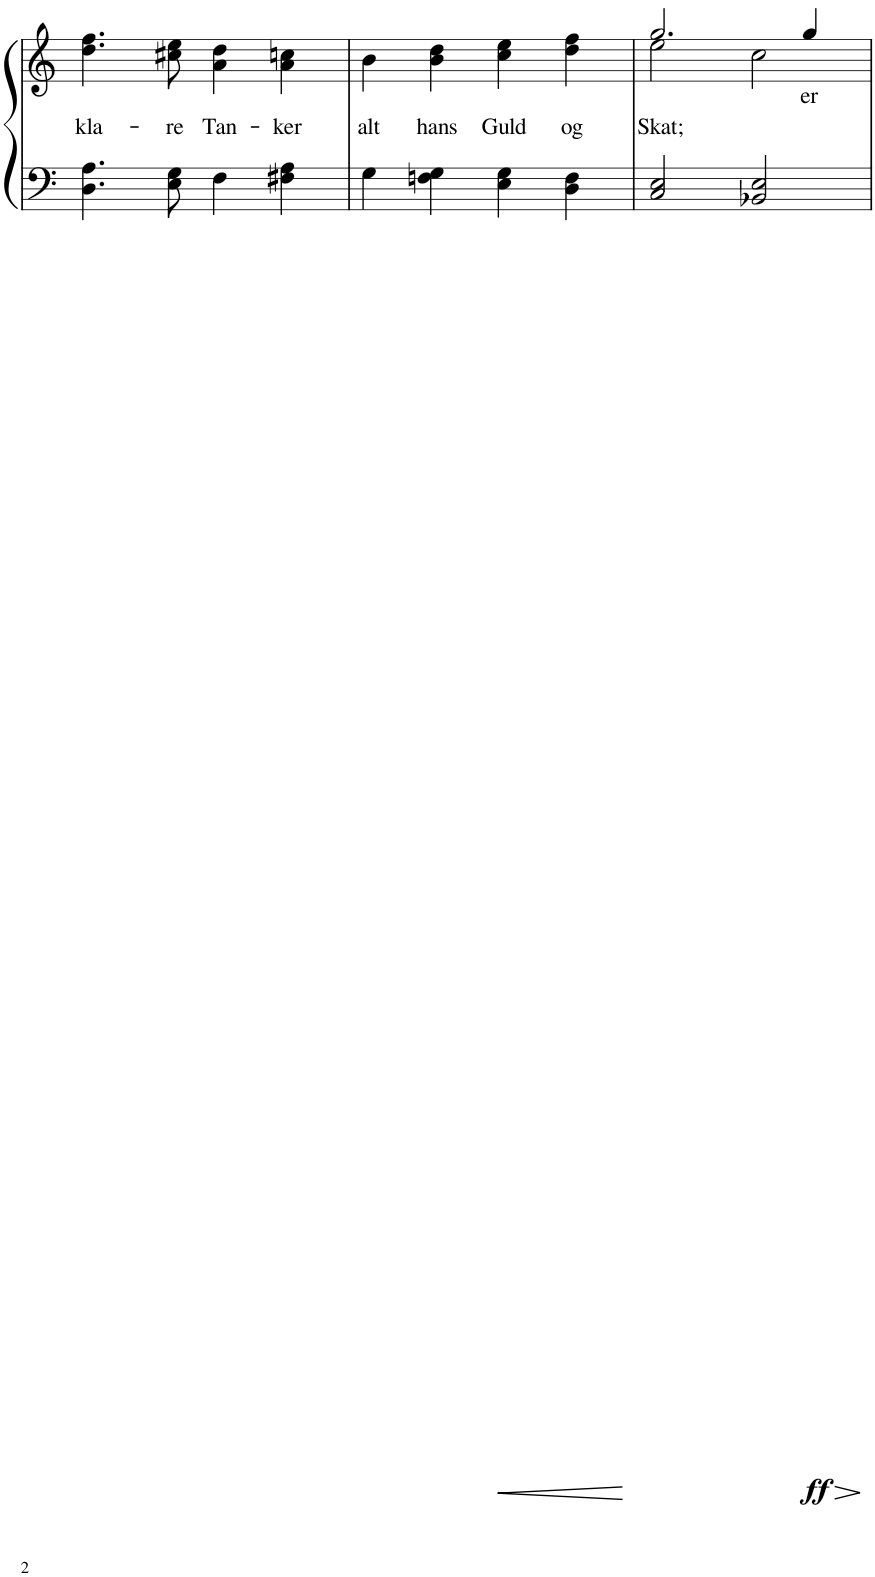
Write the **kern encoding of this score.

**kern	**kern	**text	**dynam
*part1	*part1	*part1	*part1
*staff2	*staff1	*staff1	*staff1/2
*I"Piano	*	*	*
*I'Pno	*	*	*
!!LO:PB:g=z
*clefF4	*clefG2	*	*
*k[]	*k[]	*	*
*M4/4	*M4/4	*	*
*met(c)	*met(c)	*	*
=16	=16	=16	=16
!	!	!LO:LY:b	!
4.D\ 4.A\	4.dd\ 4.ff\	kla-	.
!	!	!LO:LY:b	!
8E\ 8G\	8cc#X\ 8ee\	-re	.
!	!	!LO:LY:b	!
4F\	4a\ 4dd\	Tan-	.
!	!	!LO:LY:b	!
4F#X\ 4A\	4a\ 4ccn\	-ker	.
=17	=17	=17	=17
!	!	!LO:LY:b	!
4G\	4b\	alt	.
!	!	!LO:LY:b	!
4Fn\ 4G\	4b\ 4dd\	hans	.
!	!	!LO:LY:b	!
4E\ 4G\	4cc\ 4ee\	Guld	.
!	!	!LO:LY:b	!
4D\ 4F\	4dd\ 4ff\	og	.
=18	=18	=18	=18
!	!	!LO:LY:b	!
*	*^	*	*
2C/ 2E/	2.gg/	2ee\	Skat;	.
!	!	!	!	!LO:DY:b=2
2BB-X/ 2E/	.	2cc\	.	ff
!	!	!	!LO:LY:b	!
.	4gg/	.	er	.
*	*v	*v	*	*
=	=	=	=
*-	*-	*-	*-
